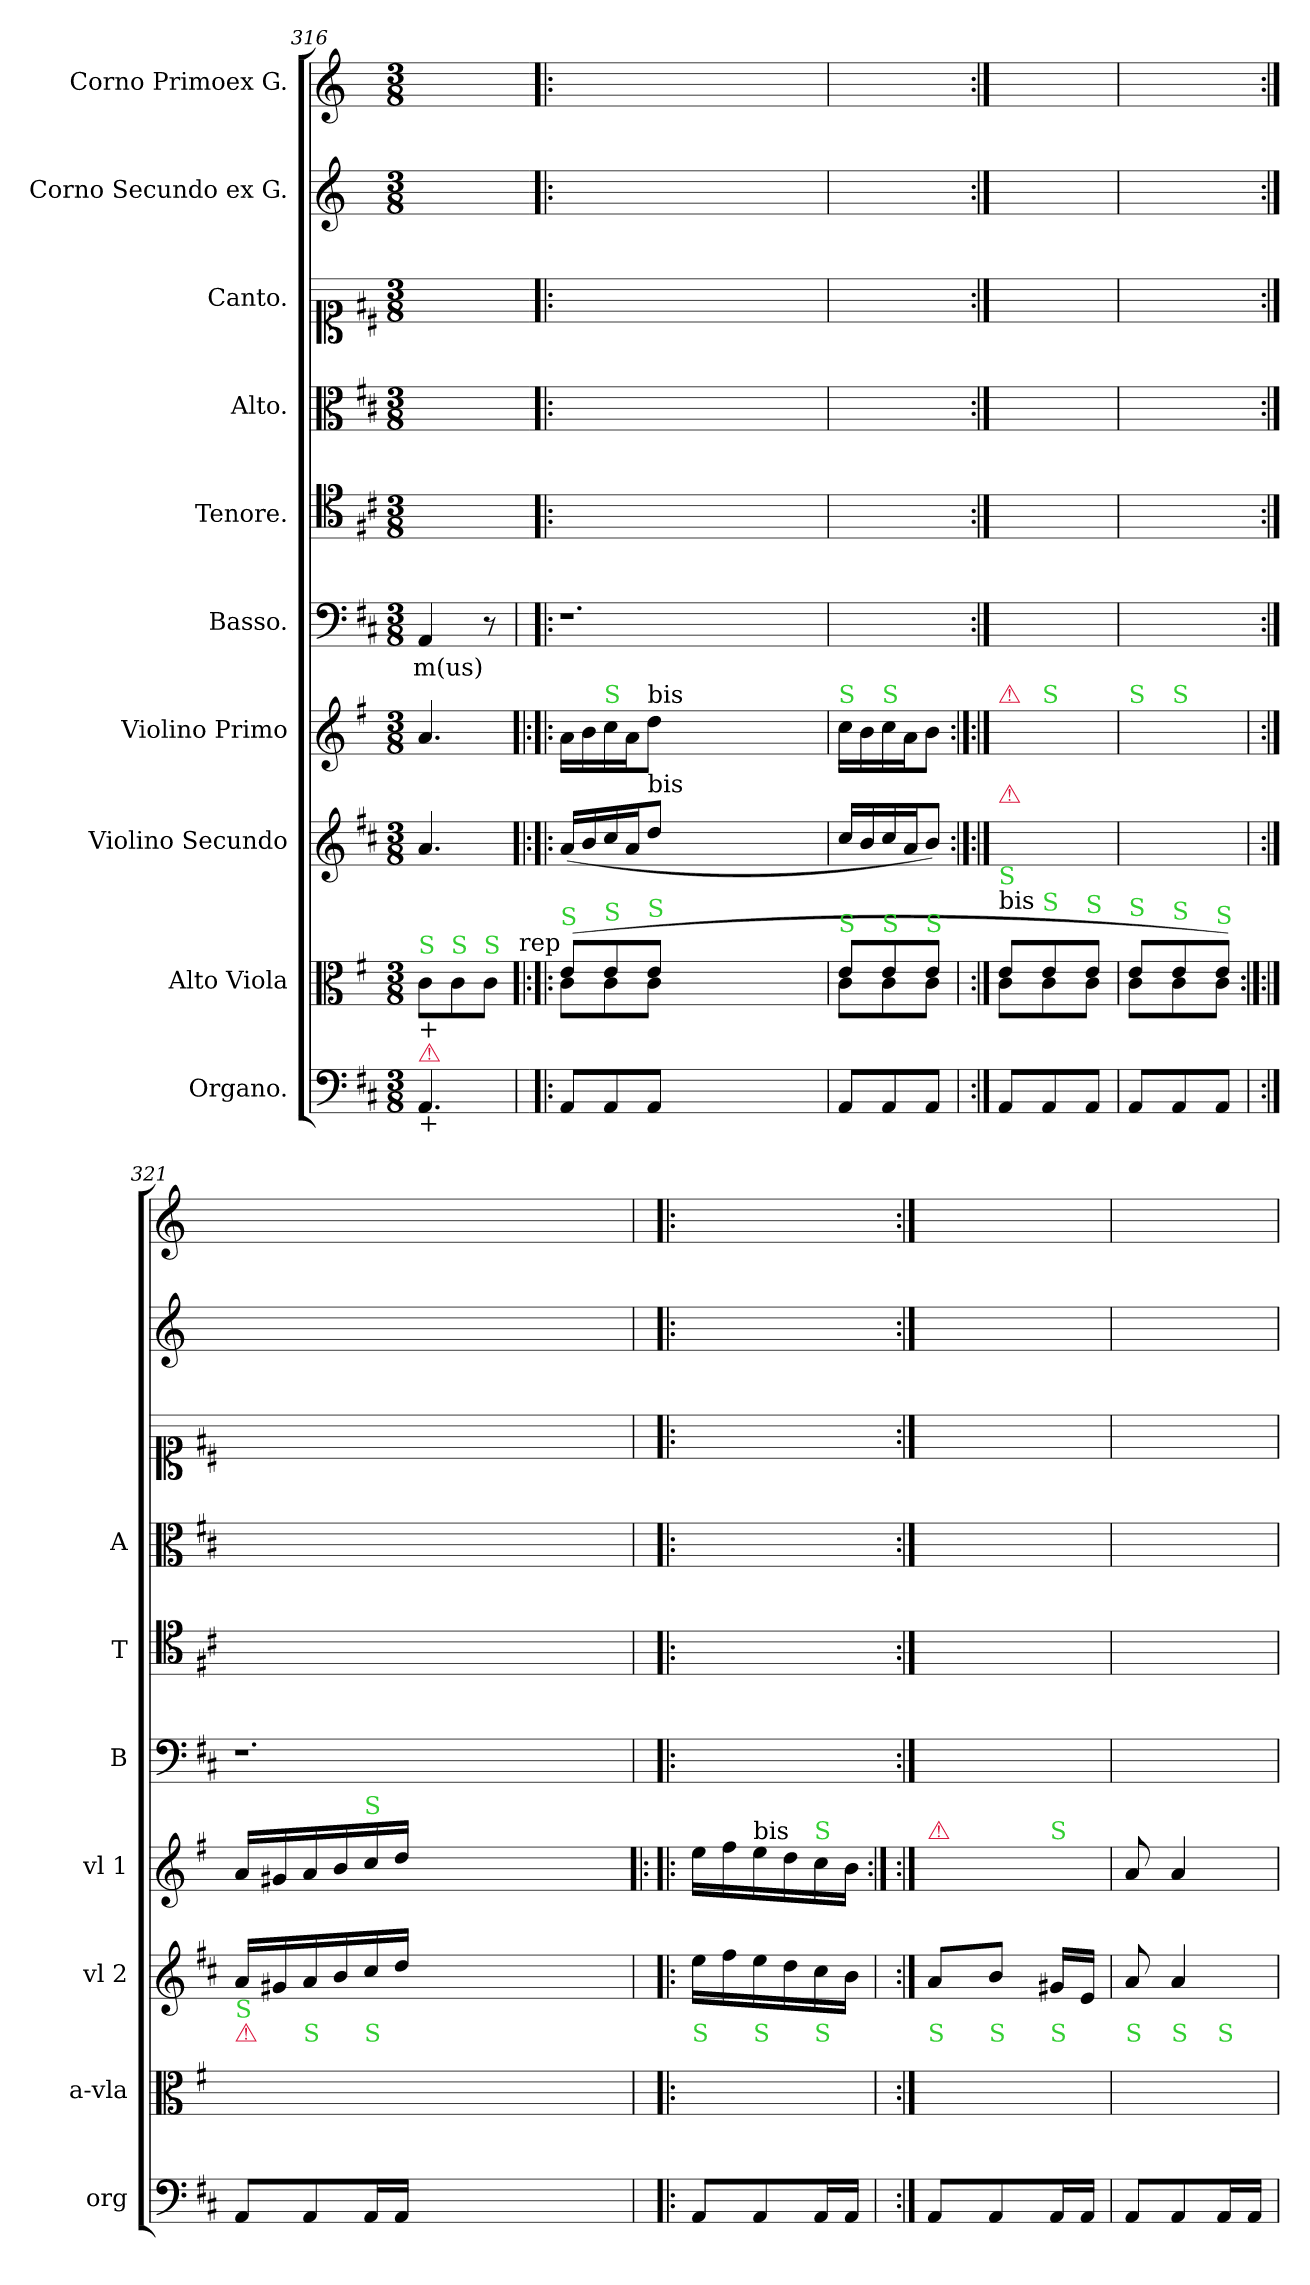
**kern	**kern	**kern	**kern	**kern	**text	**kern	**kern	**kern	**kern	**kern
*part10	*part9	*part8	*part7	*part6	*part6	*part5	*part4	*part3	*part2	*part1
*staff10	*staff9	*staff8	*staff7	*staff6	*staff6	*staff5	*staff4	*staff3	*staff2	*staff1
*I"Organo.	*I"Alto Viola	*I"Violino Secundo	*I"Violino Primo	*I"Basso.	*	*I"Tenore.	*I"Alto.	*I"Canto.	*I"Corno Secundo ex G.	*I"Corno Primoex G.
*I'org	*I'a-vla	*I'vl 2	*I'vl 1	*I'B	*	*I'T	*I'A	*	*	*
*clefF4	*clefC3	*clefG2	*clefG2	*clefF4	*	*clefC4	*clefC3	*clefC1	*clefG2	*clefG2
*	*	*	*	*	*	*	*	*	*ITrd3c5	*ITrd3c5
*k[f#c#]	*k[f#]	*k[f#c#]	*k[f#]	*k[f#c#]	*	*k[f#c#]	*k[f#c#]	*k[f#c#]	*k[f#]	*k[f#]
*M3/8	*M3/8	*M3/8	*M3/8	*M3/8	*	*M3/8	*M3/8	*M3/8	*M3/8	*M3/8
=316	=316	=316	=316	=316	=316	=316	=316	=316	=316	=316
!	!LO:TX:a:color=limegreen:t=S	!	!	!	!	!	!	!	!	!
!LO:TX:a:color=crimson:t=⚠	!	!	!	!	!	!	!	!	!	!
4.AA/	8c\L	4.a/	4.a/	4AA/	-m(us)	4.ryy	4.ryy	4.ryy	4.ryy	4.ryy
!	!LO:TX:a:color=limegreen:t=S	!	!	!	!	!	!	!	!	!
.	8c\	.	.	.	.	.	.	.	.	.
!	!LO:TX:a:color=limegreen:t=S	!	!	!	!	!	!	!	!	!
.	8c\J	.	.	8r	.	.	.	.	.	.
!LO:TX:a:t=+	!	!	!	!	!	!	!	!	!	!
!LO:TX:b:t=+	!	!	!	!	!	!	!	!	!	!
=317	=317!|:	=317!|:	=317!|:	=317	=317	=317	=317	=317	=317	=317
*	*^	*	*	*	*	*	*	*	*	*
!	!LO:TX:a:rj:t=rep	!	!	!	!	!	!	!	!	!	!
!	!LO:TX:a:color=limegreen:t=S	!	!	!	!	!	!	!	!	!	!
8AA/L	(8e/L	8c\L	(>16a/LL	16a\LL	1.r	.	4.ryy	4.ryy	4.ryy	4.ryy	4.ryy
.	.	.	16b/	16b\	.	.	.	.	.	.	.
!	!	!	!	!LO:TX:a:color=limegreen:t=S	!	!	!	!	!	!	!
!	!LO:TX:a:color=limegreen:t=S	!	!	!	!	!	!	!	!	!	!
8AA/	8e/	8c\	16cc#/	16cc\	.	.	.	.	.	.	.
.	.	.	16a/J	16a\J	.	.	.	.	.	.	.
!	!	!	!	!LO:TX:a:t=bis	!	!	!	!	!	!	!
!	!	!	!LO:TX:a:t=bis	!	!	!	!	!	!	!	!
!	!LO:TX:a:color=limegreen:t=S	!	!	!	!	!	!	!	!	!	!
8AA/J	8e/J	8c\J	8dd/J	8dd\J	.	.	.	.	.	.	.
1ryy	1ryy	1ryy	1ryy	1ryy	.	.	1ryy	1ryy	1ryy	1ryy	1ryy
8ryy	8ryy	8ryy	8ryy	8ryy	.	.	8ryy	8ryy	8ryy	8ryy	8ryy
=318	=318	=318	=318	=318	=318	=318	=318	=318	=318	=318	=318
!	!	!	!	!LO:TX:a:color=limegreen:t=S	!	!	!	!	!	!	!
!	!LO:TX:a:color=limegreen:t=S	!	!	!	!	!	!	!	!	!	!
8AA/L	8e/L	8c\L	16cc#/LL	16cc\LL	4.ryy	.	4.ryy	4.ryy	4.ryy	4.ryy	4.ryy
.	.	.	16b/	16b\	.	.	.	.	.	.	.
!	!	!	!	!LO:TX:a:color=limegreen:t=S	!	!	!	!	!	!	!
!	!LO:TX:a:color=limegreen:t=S	!	!	!	!	!	!	!	!	!	!
8AA/	8e/	8c\	16cc#/	16cc\	.	.	.	.	.	.	.
.	.	.	16a/J	16a\J	.	.	.	.	.	.	.
!	!LO:TX:a:color=limegreen:t=S	!	!	!	!	!	!	!	!	!	!
8AA/J	8e/J	8c\J	8b/J)	8b\J	.	.	.	.	.	.	.
=319	=319	=319	=319:|!	=319:|!	=319	=319	=319	=319	=319	=319	=319
!	!	!	!	!LO:TX:a:color=crimson:t=⚠	!	!	!	!	!	!	!
!	!	!	!LO:TX:a:color=crimson:t=⚠	!	!	!	!	!	!	!	!
!	!LO:TX:a:t=bis	!	!	!	!	!	!	!	!	!	!
!	!LO:TX:a:color=limegreen:t=S	!	!	!	!	!	!	!	!	!	!
8AA/L	8e/L	8c\L	16a/LLyy	16a\LLyy	4.ryy	.	4.ryy	4.ryy	4.ryy	4.ryy	4.ryy
.	.	.	16b/yy	16b\yy	.	.	.	.	.	.	.
!	!	!	!	!LO:TX:a:color=limegreen:t=S	!	!	!	!	!	!	!
!	!LO:TX:a:color=limegreen:t=S	!	!	!	!	!	!	!	!	!	!
8AA/	8e/	8c\	16cc#/yy	16cc\yy	.	.	.	.	.	.	.
.	.	.	16a/Jyy	16a\Jyy	.	.	.	.	.	.	.
!	!LO:TX:a:color=limegreen:t=S	!	!	!	!	!	!	!	!	!	!
8AA/J	8e/J	8c\J	8dd/Jyy	8dd\Jyy	.	.	.	.	.	.	.
=320	=320	=320	=320	=320	=320	=320	=320	=320	=320	=320	=320
!	!	!	!	!LO:TX:a:color=limegreen:t=S	!	!	!	!	!	!	!
!	!LO:TX:a:color=limegreen:t=S	!	!	!	!	!	!	!	!	!	!
8AA/L	8e/L	8c\L	16cc#/LLyy	16cc\LLyy	4.ryy	.	4.ryy	4.ryy	4.ryy	4.ryy	4.ryy
.	.	.	16b/yy	16b\yy	.	.	.	.	.	.	.
!	!	!	!	!LO:TX:a:color=limegreen:t=S	!	!	!	!	!	!	!
!	!LO:TX:a:color=limegreen:t=S	!	!	!	!	!	!	!	!	!	!
8AA/	8e/	8c\	16cc#/yy	16cc\yy	.	.	.	.	.	.	.
.	.	.	16a/Jyy	16a\Jyy	.	.	.	.	.	.	.
!	!LO:TX:a:color=limegreen:t=S	!	!	!	!	!	!	!	!	!	!
8AA/J	8e/J)	8c\J	8b/Jyy	8b\Jyy	.	.	.	.	.	.	.
=321	=321:|!	=321:|!	=321	=321	=321	=321	=321	=321	=321	=321	=321
!	!LO:TX:a:color=crimson:t=⚠	!	!	!	!	!	!	!	!	!	!
!	!LO:TX:a:color=limegreen:t=S	!	!	!	!	!	!	!	!	!	!
8AA/L	8e/Lyy	8c\Lyy	16a/LL	16a/LL	1.r	.	4.ryy	4.ryy	4.ryy	4.ryy	4.ryy
.	.	.	16g#X/	16g#X/	.	.	.	.	.	.	.
!	!LO:TX:a:color=limegreen:t=S	!	!	!	!	!	!	!	!	!	!
8AA/	8e/yy	8c\yy	16a/	16a/	.	.	.	.	.	.	.
.	.	.	16b/	16b/	.	.	.	.	.	.	.
!	!	!	!	!LO:TX:a:color=limegreen:t=S	!	!	!	!	!	!	!
!	!LO:TX:a:color=limegreen:t=S	!	!	!	!	!	!	!	!	!	!
16AA/L	8e/Jyy	8c\Jyy	16cc#/	16cc/	.	.	.	.	.	.	.
16AA/JJ	.	.	16dd/JJ	16dd/JJ	.	.	.	.	.	.	.
1ryy	1ryy	1ryy	1ryy	1ryy	.	.	1ryy	1ryy	1ryy	1ryy	1ryy
8ryy	8ryy	8ryy	8ryy	8ryy	.	.	8ryy	8ryy	8ryy	8ryy	8ryy
=322	=322	=322	=322	=322!|:	=322	=322	=322	=322	=322	=322	=322
!	!LO:TX:a:color=limegreen:t=S	!	!	!	!	!	!	!	!	!	!
8AA/L	8e/Lyy	8c\Lyy	16ee\LL	16ee\LL	4.ryy	.	4.ryy	4.ryy	4.ryy	4.ryy	4.ryy
.	.	.	16ff#\	16ff#\	.	.	.	.	.	.	.
!	!	!	!	!LO:TX:a:t=bis	!	!	!	!	!	!	!
!	!LO:TX:a:color=limegreen:t=S	!	!	!	!	!	!	!	!	!	!
8AA/	8e/yy	8c\yy	16ee\	16ee\	.	.	.	.	.	.	.
.	.	.	16dd\	16dd\	.	.	.	.	.	.	.
!	!	!	!	!LO:TX:a:color=limegreen:t=S	!	!	!	!	!	!	!
!	!LO:TX:a:color=limegreen:t=S	!	!	!	!	!	!	!	!	!	!
16AA/L	8e/Jyy	8c\Jyy	16cc#\	16cc\	.	.	.	.	.	.	.
16AA/JJ	.	.	16b\JJ	16b\JJ	.	.	.	.	.	.	.
=323	=323	=323	=323	=323:|!	=323	=323	=323	=323	=323	=323	=323
!	!	!	!	!LO:TX:a:color=crimson:t=⚠	!	!	!	!	!	!	!
!	!LO:TX:a:color=limegreen:t=S	!	!	!	!	!	!	!	!	!	!
8AA/L	8e/Lyy	8c\Lyy	8a/L	16ee\LLyy	4.ryy	.	4.ryy	4.ryy	4.ryy	4.ryy	4.ryy
.	.	.	.	16ff#\yy	.	.	.	.	.	.	.
!	!LO:TX:a:color=limegreen:t=S	!	!	!	!	!	!	!	!	!	!
8AA/	8e/yy	8c\yy	8b/J	16ee\yy	.	.	.	.	.	.	.
.	.	.	.	16dd\yy	.	.	.	.	.	.	.
!	!	!	!	!LO:TX:a:color=limegreen:t=S	!	!	!	!	!	!	!
!	!LO:TX:a:color=limegreen:t=S	!	!	!	!	!	!	!	!	!	!
16AA/L	8e/Jyy	8c\Jyy	16g#X/LL	16cc\yy	.	.	.	.	.	.	.
16AA/JJ	.	.	16e/JJ	16b\JJyy	.	.	.	.	.	.	.
=324	=324	=324	=324	=324	=324	=324	=324	=324	=324	=324	=324
!	!LO:TX:a:color=limegreen:t=S	!	!	!	!	!	!	!	!	!	!
8AA/L	8e/Lyy	8c\Lyy	8a/	8a/	4.ryy	.	4.ryy	4.ryy	4.ryy	4.ryy	4.ryy
!	!LO:TX:a:color=limegreen:t=S	!	!	!	!	!	!	!	!	!	!
8AA/	8e/yy	8c\yy	4a/	4a/	.	.	.	.	.	.	.
!	!LO:TX:a:color=limegreen:t=S	!	!	!	!	!	!	!	!	!	!
16AA/L	8e/Jyy	8c\Jyy	.	.	.	.	.	.	.	.	.
16AA/JJ	.	.	.	.	.	.	.	.	.	.	.
*	*v	*v	*	*	*	*	*	*	*	*	*
=	=	=	=	=	=	=	=	=	=	=
*-	*-	*-	*-	*-	*-	*-	*-	*-	*-	*-
